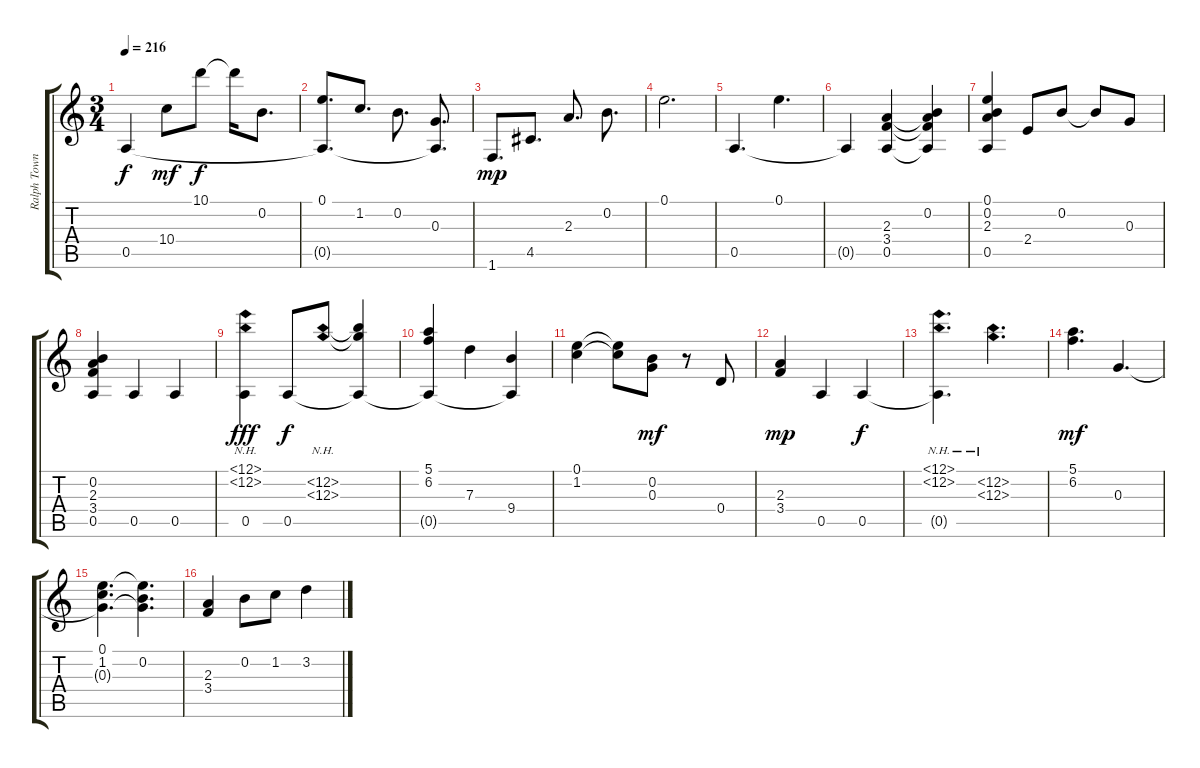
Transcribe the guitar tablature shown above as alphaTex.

\track ("Ralph Towner" "Ralph Town") {instrument acousticguitarnylon}
\staff {score tabs}
\tuning (E4 B3 G3 D3 A2 E2) {hide}
\ts (3 4)
\tempo 216
\clef g2
\ks c
0.5.4{dy f} 10.4.8{dy mf} 10.1.8{dy f} 10.1{t}.16 0.2.8{d} |
(0.1 0.5{t}).8{d} 1.2.8{d} 0.2.8{d} (0.3 0.5{t}).8{d} |
1.6.8{d dy mp} 4.5.8{d} 2.3.8{d} 0.2.8{d} |
0.1.2{d} |
0.5.4{d} 0.1.4{d} |
0.5{t}.4 (2.3 3.4 0.5).4 (0.2 2.3{t} 3.4{t} 0.5{t}).4 |
(0.1 0.2 2.3 0.5).4 2.4.8 0.2.8 0.2{t}.8 0.3.8 |
(0.2 2.3 3.4 0.5).4 0.5.4 0.5.4 |
(12.1{nh} 12.2{nh} 0.5).4{dy fff} 0.5.8{dy f} (12.2{nh} 12.3{nh}).8 (12.2{t} 12.3{t} 0.5{t}).4 |
(5.1 6.2 0.5{t}).4 7.3.4 (9.4 0.5{t}).4 |
(0.1 1.2).4 (0.1{t} 1.2{t}).8 (0.2 0.3).8{dy mf} r.8 0.4.8 |
(2.3 3.4).4{dy mp} 0.5.4 0.5.4{dy f} |
(12.1{nh} 12.2{nh} 0.5{t}).4{d} (12.2{nh} 12.3{nh}).4{d} |
(5.1 6.2).4{d dy mf} 0.3.4{d} |
(0.1 1.2 0.3{t}).4{d} (0.1{t} 0.2 0.3{t}).4{d} |
(2.3 3.4).4 0.2.8 1.2.8 3.2.4
